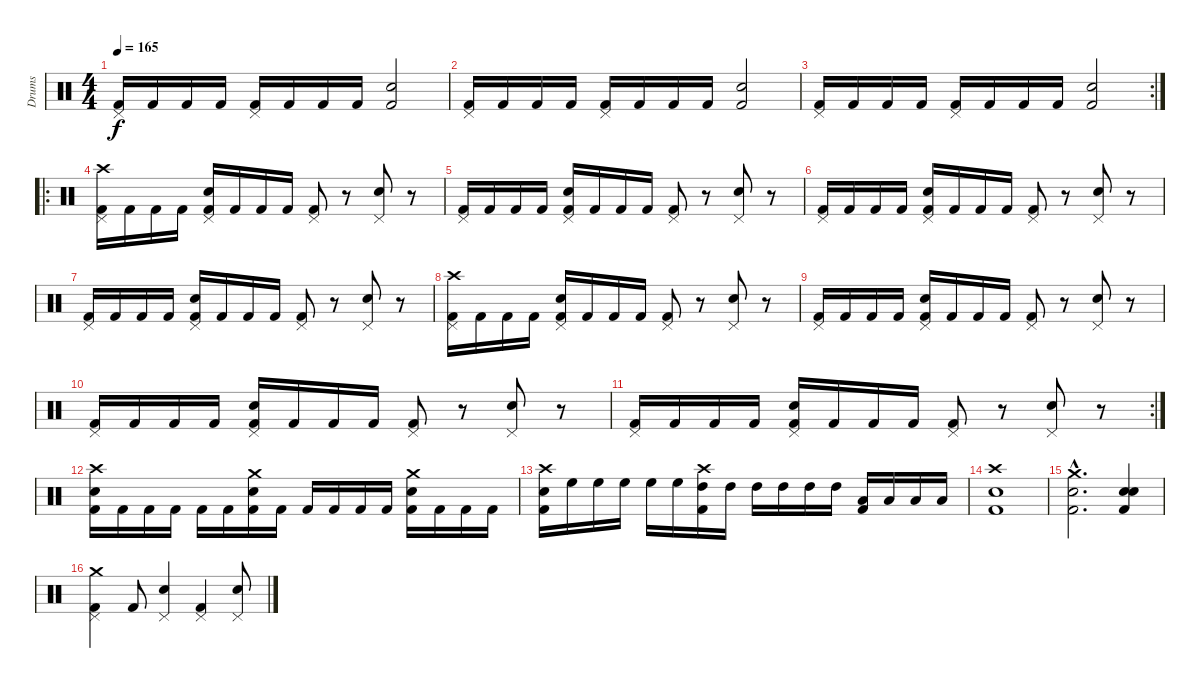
\track ("Drums" "Drums") {instrument percussion}
\staff {score}
\articulation defaults
\ts (4 4)
\tempo 165
\clef neutral
\ks c
("Pedal Hi-Hat (hit)" "Kick (hit) 2").16{dy f} "Kick (hit) 2".16 "Kick (hit) 2".16 "Kick (hit) 2".16 ("Pedal Hi-Hat (hit)" "Kick (hit) 2").16 "Kick (hit) 2".16 "Kick (hit) 2".16 "Kick (hit) 2".16 ("Snare (hit) 2" "Kick (hit) 2").2 |
("Pedal Hi-Hat (hit)" "Kick (hit) 2").16 "Kick (hit) 2".16 "Kick (hit) 2".16 "Kick (hit) 2".16 ("Pedal Hi-Hat (hit)" "Kick (hit) 2").16 "Kick (hit) 2".16 "Kick (hit) 2".16 "Kick (hit) 2".16 ("Snare (hit) 2" "Kick (hit) 2").2 |
\rc 2
("Pedal Hi-Hat (hit)" "Kick (hit) 2").16 "Kick (hit) 2".16 "Kick (hit) 2".16 "Kick (hit) 2".16 ("Pedal Hi-Hat (hit)" "Kick (hit) 2").16 "Kick (hit) 2".16 "Kick (hit) 2".16 "Kick (hit) 2".16 ("Snare (hit) 2" "Kick (hit) 2").2 |
\ro
("Crash high (hit)" "Pedal Hi-Hat (hit)" "Kick (hit) 2").16 "Kick (hit) 2".16 "Kick (hit) 2".16 "Kick (hit) 2".16 ("Pedal Hi-Hat (hit)" "Snare (hit) 2" "Kick (hit) 2").16 "Kick (hit) 2".16 "Kick (hit) 2".16 "Kick (hit) 2".16 ("Pedal Hi-Hat (hit)" "Kick (hit) 2").8 r.8 ("Pedal Hi-Hat (hit)" "Snare (hit) 2").8 r.8 |
("Pedal Hi-Hat (hit)" "Kick (hit) 2").16 "Kick (hit) 2".16 "Kick (hit) 2".16 "Kick (hit) 2".16 ("Pedal Hi-Hat (hit)" "Snare (hit) 2" "Kick (hit) 2").16 "Kick (hit) 2".16 "Kick (hit) 2".16 "Kick (hit) 2".16 ("Pedal Hi-Hat (hit)" "Kick (hit) 2").8 r.8 ("Pedal Hi-Hat (hit)" "Snare (hit) 2").8 r.8 |
("Pedal Hi-Hat (hit)" "Kick (hit) 2").16 "Kick (hit) 2".16 "Kick (hit) 2".16 "Kick (hit) 2".16 ("Pedal Hi-Hat (hit)" "Snare (hit) 2" "Kick (hit) 2").16 "Kick (hit) 2".16 "Kick (hit) 2".16 "Kick (hit) 2".16 ("Pedal Hi-Hat (hit)" "Kick (hit) 2").8 r.8 ("Pedal Hi-Hat (hit)" "Snare (hit) 2").8 r.8 |
("Pedal Hi-Hat (hit)" "Kick (hit) 2").16 "Kick (hit) 2".16 "Kick (hit) 2".16 "Kick (hit) 2".16 ("Pedal Hi-Hat (hit)" "Snare (hit) 2" "Kick (hit) 2").16 "Kick (hit) 2".16 "Kick (hit) 2".16 "Kick (hit) 2".16 ("Pedal Hi-Hat (hit)" "Kick (hit) 2").8 r.8 ("Pedal Hi-Hat (hit)" "Snare (hit) 2").8 r.8 |
("Crash high (hit)" "Pedal Hi-Hat (hit)" "Kick (hit) 2").16 "Kick (hit) 2".16 "Kick (hit) 2".16 "Kick (hit) 2".16 ("Pedal Hi-Hat (hit)" "Snare (hit) 2" "Kick (hit) 2").16 "Kick (hit) 2".16 "Kick (hit) 2".16 "Kick (hit) 2".16 ("Pedal Hi-Hat (hit)" "Kick (hit) 2").8 r.8 ("Pedal Hi-Hat (hit)" "Snare (hit) 2").8 r.8 |
("Pedal Hi-Hat (hit)" "Kick (hit) 2").16 "Kick (hit) 2".16 "Kick (hit) 2".16 "Kick (hit) 2".16 ("Pedal Hi-Hat (hit)" "Snare (hit) 2" "Kick (hit) 2").16 "Kick (hit) 2".16 "Kick (hit) 2".16 "Kick (hit) 2".16 ("Pedal Hi-Hat (hit)" "Kick (hit) 2").8 r.8 ("Pedal Hi-Hat (hit)" "Snare (hit) 2").8 r.8 |
("Pedal Hi-Hat (hit)" "Kick (hit) 2").16 "Kick (hit) 2".16 "Kick (hit) 2".16 "Kick (hit) 2".16 ("Pedal Hi-Hat (hit)" "Snare (hit) 2" "Kick (hit) 2").16 "Kick (hit) 2".16 "Kick (hit) 2".16 "Kick (hit) 2".16 ("Pedal Hi-Hat (hit)" "Kick (hit) 2").8 r.8 ("Pedal Hi-Hat (hit)" "Snare (hit) 2").8 r.8 |
\rc 2
("Pedal Hi-Hat (hit)" "Kick (hit) 2").16 "Kick (hit) 2".16 "Kick (hit) 2".16 "Kick (hit) 2".16 ("Pedal Hi-Hat (hit)" "Snare (hit) 2" "Kick (hit) 2").16 "Kick (hit) 2".16 "Kick (hit) 2".16 "Kick (hit) 2".16 ("Pedal Hi-Hat (hit)" "Kick (hit) 2").8 r.8 ("Pedal Hi-Hat (hit)" "Snare (hit) 2").8 r.8 |
("Crash high (hit)" "Snare (hit) 2" "Kick (hit) 2").16 "Kick (hit) 2".16 "Kick (hit) 2".16 "Kick (hit) 2".16 "Kick (hit) 2".16 "Kick (hit) 2".16 ("Crash medium (hit)" "Snare (hit) 2" "Kick (hit) 2").16 "Kick (hit) 2".16 "Kick (hit) 2".16 "Kick (hit) 2".16 "Kick (hit) 2".16 "Kick (hit) 2".16 ("Crash medium (hit)" "Snare (hit) 2" "Kick (hit) 2").16 "Kick (hit) 2".16 "Kick (hit) 2".16 "Kick (hit) 2".16 |
("Crash high (hit)" "Snare (hit) 2" "Kick (hit) 2").16 "High Floor Tom (hit)".16{balance 0} "High Floor Tom (hit)".16 "High Floor Tom (hit)".16 "High Floor Tom (hit)".16 "High Floor Tom (hit)".16 ("Crash high (hit)" "High Tom (hit)" "Kick (hit) 2").16{balance 8} "High Tom (hit)".16 "High Tom (hit)".16 "High Tom (hit)".16{balance 16} "High Tom (hit)".16 "High Tom (hit)".16 ("Low Tom (hit)" "Kick (hit) 2").16 "Low Tom (hit)".16 "Low Tom (hit)".16 "Low Tom (hit)".16 |
("Crash high (hit)" "Snare (hit) 2" "Kick (hit) 2").1{balance 8} |
("Crash medium (hit)"{hac} "Snare (hit) 2"{hac} "Kick (hit) 2"{hac}).2{d} ("Snare (hit) 2" "Snare (hit) 2" "Kick (hit) 2").4 |
("Crash medium (hit)" "Pedal Hi-Hat (hit)" "Kick (hit) 2").4 "Kick (hit) 2".8 ("Pedal Hi-Hat (hit)" "Snare (hit) 2").4 ("Pedal Hi-Hat (hit)" "Kick (hit) 2").4 ("Pedal Hi-Hat (hit)" "Snare (hit) 2").8
